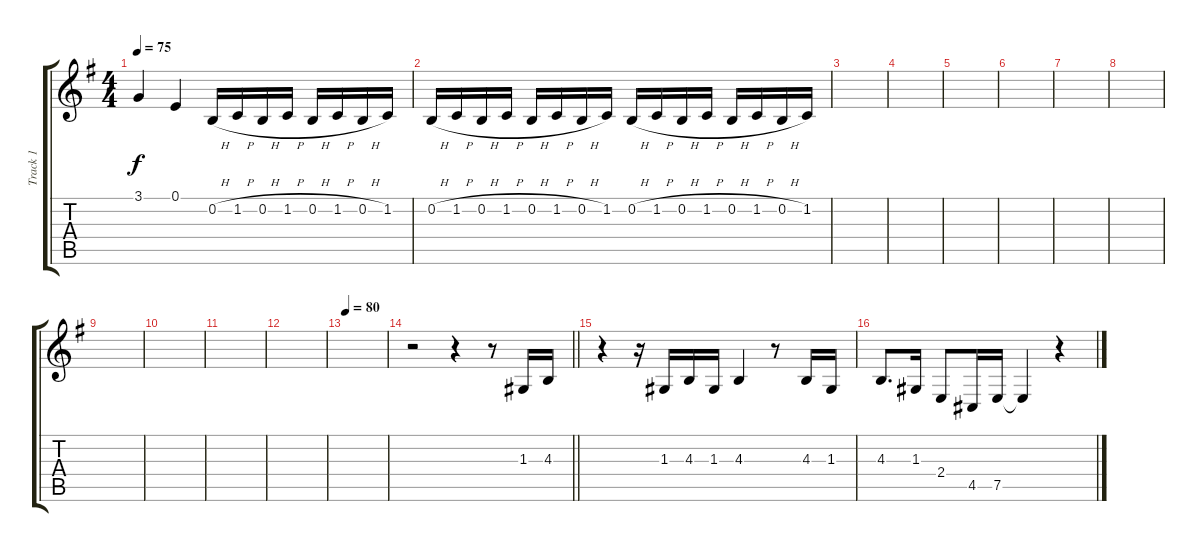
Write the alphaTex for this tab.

\track ("Track 1" "Track 1") {instrument tenorsax}
\staff {score tabs}
\tuning (E4 B3 G3 D3 A2 E2) {hide}
\ts (4 4)
\tempo 75
\clef g2
\ks g
3.1.4{dy f} 0.1.4 0.2{h}.16 1.2{h}.16 0.2{h}.16 1.2{h}.16 0.2{h}.16 1.2{h}.16 0.2{h}.16 1.2.16 |
0.2{h}.16 1.2{h}.16 0.2{h}.16 1.2{h}.16 0.2{h}.16 1.2{h}.16 0.2{h}.16 1.2.16 0.2{h}.16 1.2{h}.16 0.2{h}.16 1.2{h}.16 0.2{h}.16 1.2{h}.16 0.2{h}.16 1.2.16 |
|
|
|
|
|
|
|
|
|
|
\tempo 80
|
\barLineRight lightlight
r.2 r.4 r.8 1.3.16 4.3.16 |
r.4 r.16 1.3.16 4.3.16 1.3.16 4.3.4 r.8 4.3.16 1.3.16 |
4.3.8{d} 1.3.16 2.4.8 4.5.16 7.5.16 7.5{t}.4 r.4
